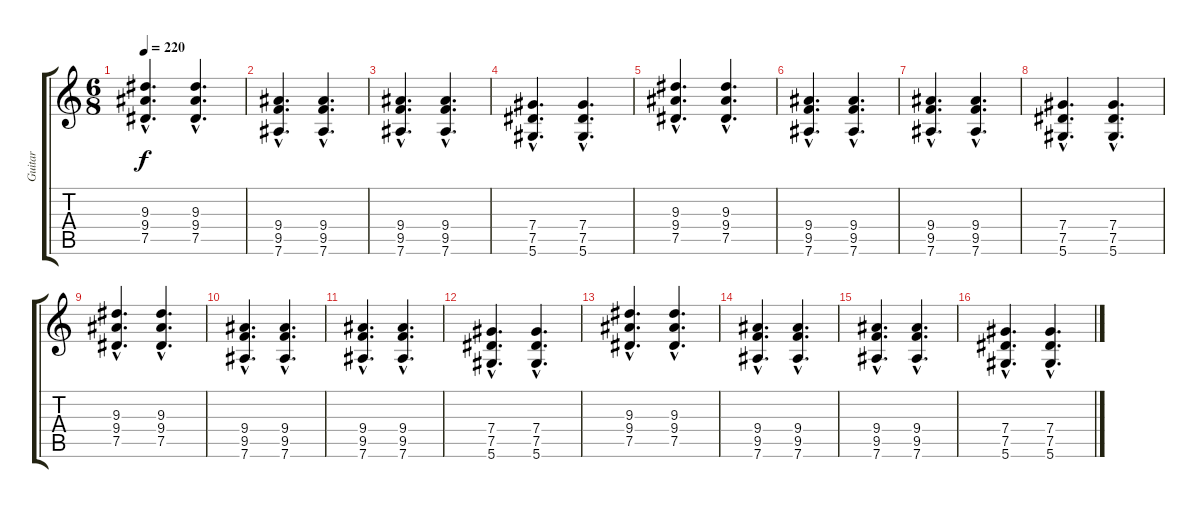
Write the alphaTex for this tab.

\track ("Guitar" "Guitar") {instrument distortionguitar}
\staff {score tabs}
\tuning (Eb4 Bb3 Gb3 Db3 Ab2 Eb2) {hide}
\ts (6 8)
\tempo 220
\clef g2
\ks c
(9.3{hac} 9.4{hac} 7.5{hac}).4{d dy f} (9.3{hac} 9.4{hac} 7.5{hac}).4{d} |
(9.4{hac} 9.5{hac} 7.6{hac}).4{d} (9.4{hac} 9.5{hac} 7.6{hac}).4{d} |
(9.4{hac} 9.5{hac} 7.6{hac}).4{d} (9.4{hac} 9.5{hac} 7.6{hac}).4{d} |
(7.4{hac} 7.5{hac} 5.6{hac}).4{d} (7.4{hac} 7.5{hac} 5.6{hac}).4{d} |
(9.3{hac} 9.4{hac} 7.5{hac}).4{d} (9.3{hac} 9.4{hac} 7.5{hac}).4{d} |
(9.4{hac} 9.5{hac} 7.6{hac}).4{d} (9.4{hac} 9.5{hac} 7.6{hac}).4{d} |
(9.4{hac} 9.5{hac} 7.6{hac}).4{d} (9.4{hac} 9.5{hac} 7.6{hac}).4{d} |
(7.4{hac} 7.5{hac} 5.6{hac}).4{d} (7.4{hac} 7.5{hac} 5.6{hac}).4{d} |
(9.3{hac} 9.4{hac} 7.5{hac}).4{d} (9.3{hac} 9.4{hac} 7.5{hac}).4{d} |
(9.4{hac} 9.5{hac} 7.6{hac}).4{d} (9.4{hac} 9.5{hac} 7.6{hac}).4{d} |
(9.4{hac} 9.5{hac} 7.6{hac}).4{d} (9.4{hac} 9.5{hac} 7.6{hac}).4{d} |
(7.4{hac} 7.5{hac} 5.6{hac}).4{d} (7.4{hac} 7.5{hac} 5.6{hac}).4{d} |
(9.3{hac} 9.4{hac} 7.5{hac}).4{d} (9.3{hac} 9.4{hac} 7.5{hac}).4{d} |
(9.4{hac} 9.5{hac} 7.6{hac}).4{d} (9.4{hac} 9.5{hac} 7.6{hac}).4{d} |
(9.4{hac} 9.5{hac} 7.6{hac}).4{d} (9.4{hac} 9.5{hac} 7.6{hac}).4{d} |
(7.4{hac} 7.5{hac} 5.6{hac}).4{d} (7.4{hac} 7.5{hac} 5.6{hac}).4{d}
